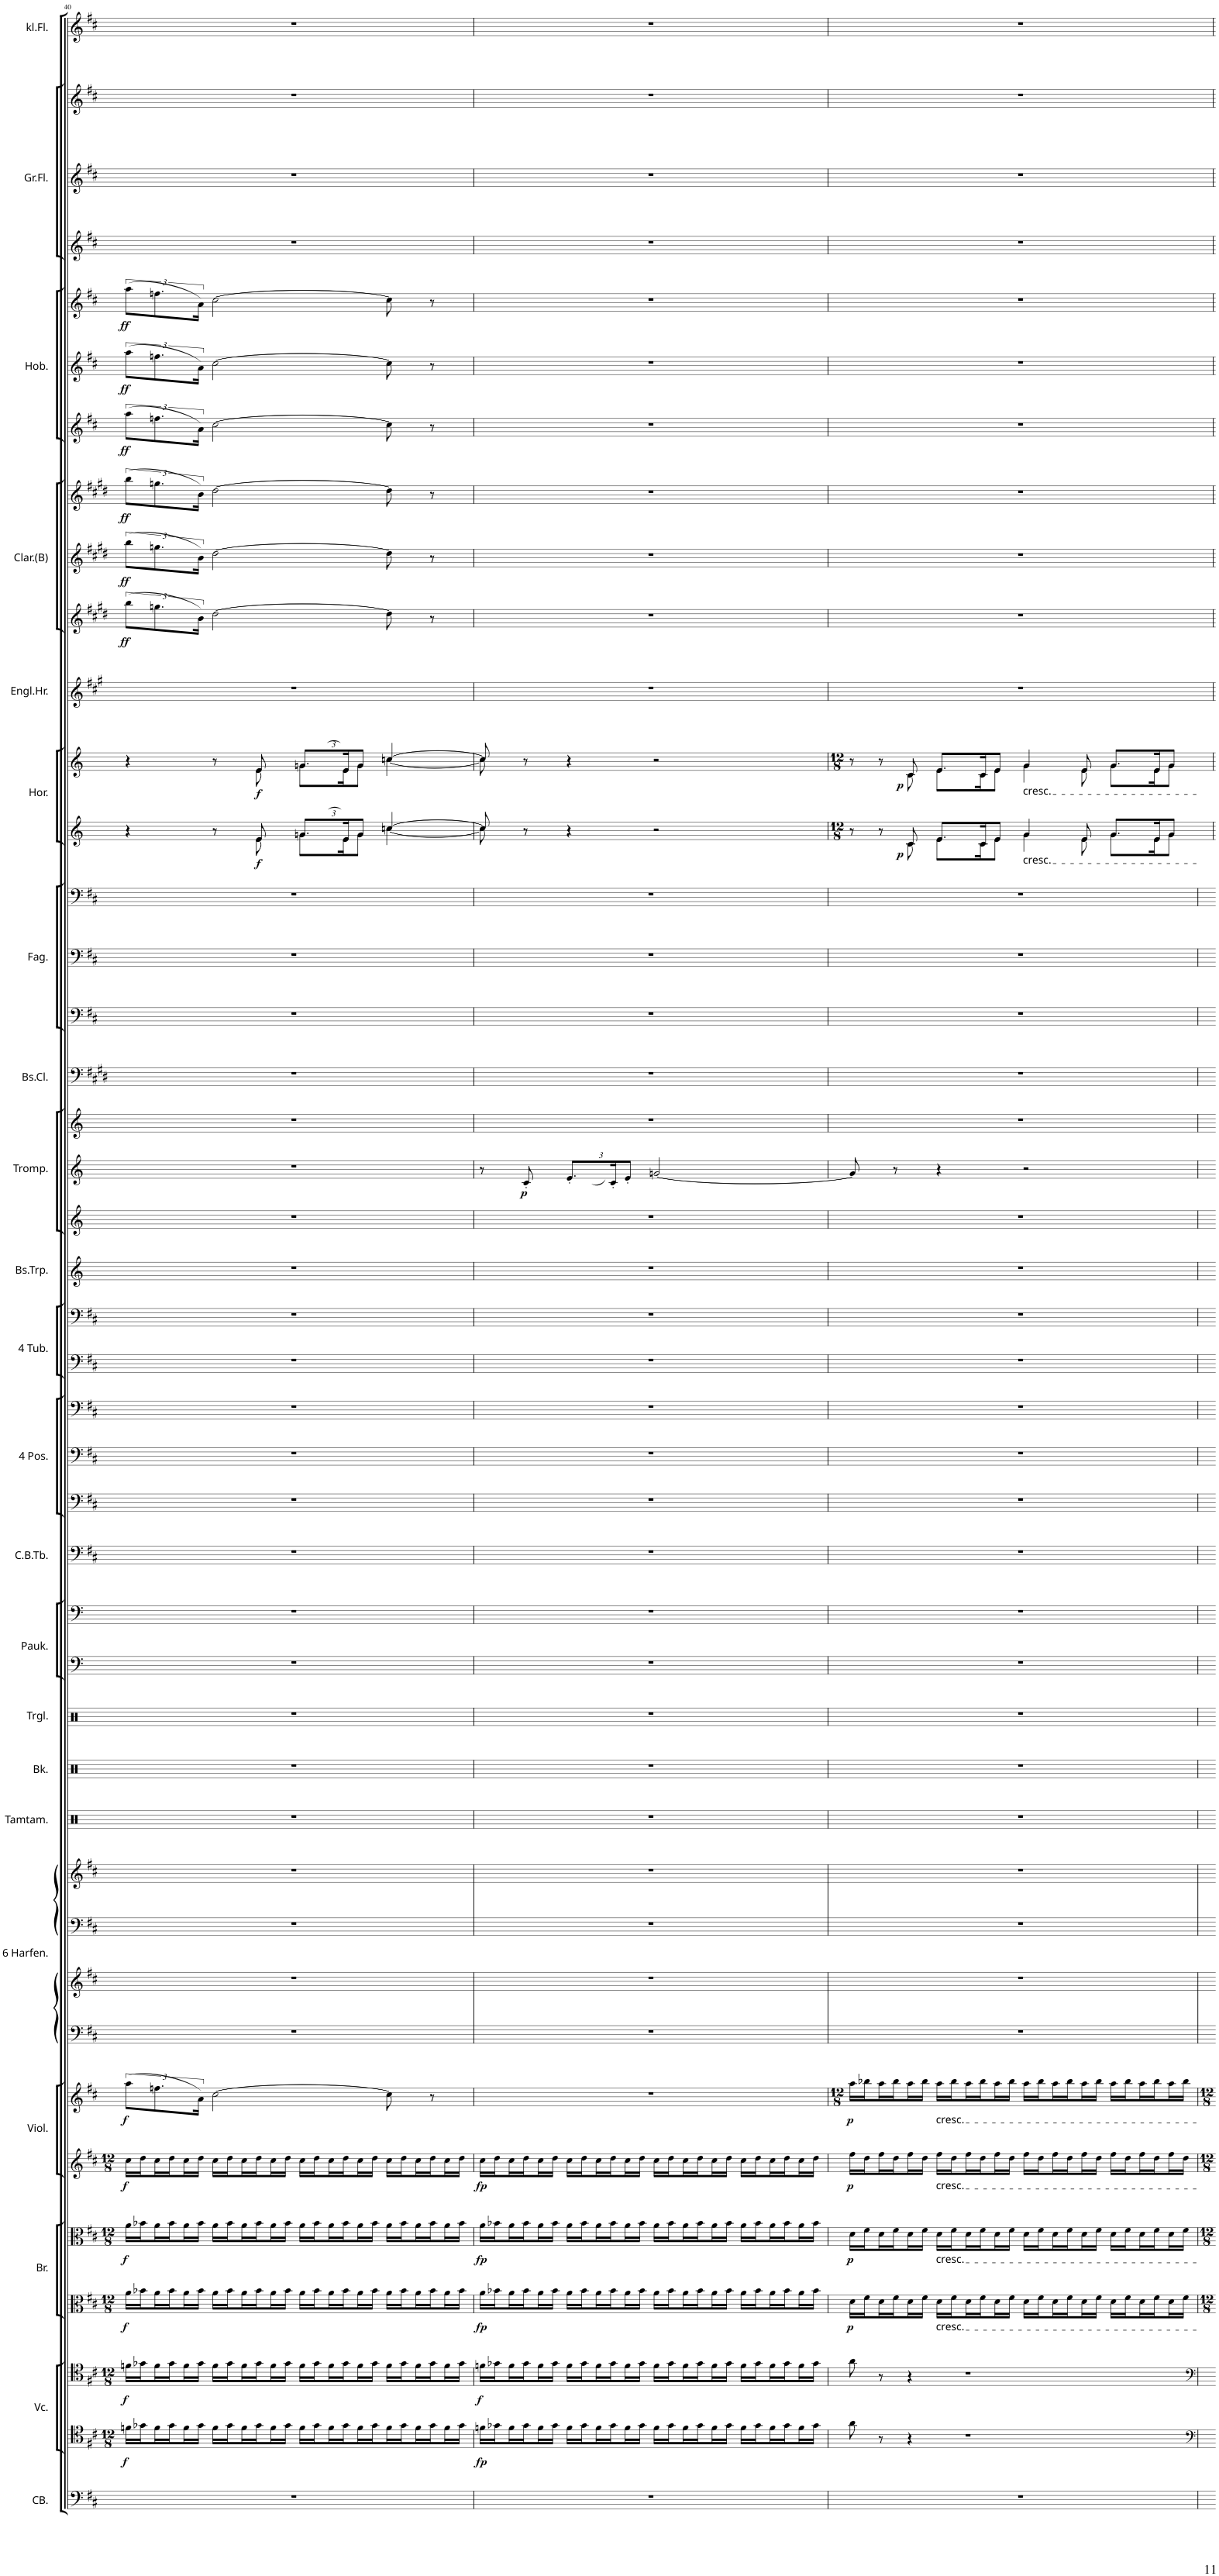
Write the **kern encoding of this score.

**kern	**kern	**dynam	**kern	**dynam	**kern	**dynam	**kern	**dynam	**kern	**dynam	**kern	**dynam	**kern	**kern	**kern	**kern	**kern	**kern	**kern	**kern	**kern	**kern	**kern	**kern	**kern	**kern	**kern	**kern	**kern	**kern	**dynam	**kern	**kern	**kern	**kern	**kern	**kern	**dynam	**kern	**dynam	**kern	**kern	**dynam	**kern	**dynam	**kern	**dynam	**kern	**dynam	**kern	**dynam	**kern	**dynam	**kern	**kern	**kern	**kern
*part41	*part40	*part40	*part39	*part39	*part38	*part38	*part37	*part37	*part36	*part36	*part35	*part35	*part34	*part34	*part33	*part33	*part32	*part31	*part30	*part29	*part28	*part27	*part26	*part25	*part24	*part23	*part22	*part21	*part20	*part19	*part19	*part18	*part17	*part16	*part15	*part14	*part13	*part13	*part12	*part12	*part11	*part10	*part10	*part9	*part9	*part8	*part8	*part7	*part7	*part6	*part6	*part5	*part5	*part4	*part3	*part2	*part1
*staff43	*staff42	*staff42	*staff41	*staff41	*staff40	*staff40	*staff39	*staff39	*staff38	*staff38	*staff37	*staff37	*staff36	*staff35	*staff34	*staff33	*staff32	*staff31	*staff30	*staff29	*staff28	*staff27	*staff26	*staff25	*staff24	*staff23	*staff22	*staff21	*staff20	*staff19	*staff19	*staff18	*staff17	*staff16	*staff15	*staff14	*staff13	*staff13	*staff12	*staff12	*staff11	*staff10	*staff10	*staff9	*staff9	*staff8	*staff8	*staff7	*staff7	*staff6	*staff6	*staff5	*staff5	*staff4	*staff3	*staff2	*staff1
*I"Contrabasse.	*I"Violoncellos	*	*I"Violoncelle.	*	*I"Violas	*	*I"Bratschen.	*	*I"Violins	*	*I"Violinen.	*	*I"Harp	*	*I"6 Harfen.	*	*I"Tamtam.	*I"Becken.	*I"Triangel.	*I"Timpani	*I"Pauken.	*I"Contrabass Tuben.	*I"Trombone	*I"4 Posaunen.	*I"Tenor Trombone	*I"Tuba	*I"4 Tuben.	*I"Bass Trompetten.	*I"C Trumpet	*I"Trompetten.	*	*I"C Trumpet	*I"Bass Clarinetten.	*I"Bassoon	*I"Fagotte.	*I"Bassoon	*I"Horn in F	*	*I"Horner.	*	*I"Englishes Horn.	*I"Bb Clarinet	*	*I"Clarinetten. (B)	*	*I"Bb Clarinet	*	*I"Oboe	*	*I"Hoboen.	*	*I"Oboe	*	*I"Flute	*I"Floten.	*I"Flute	*I"Kleinen Floten.
*I'CB.	*	*	*I'Vc.	*	*	*	*I'Br.	*	*	*	*I'Viol.	*	*I'Hp	*	*I'6 Harfen.	*	*I'Tamtam.	*I'Bk.	*I'Trgl.	*I'Timp	*I'Pauk.	*I'C.B.Tb.	*I'Trb	*I'4 Pos.	*I'Trb	*I'Tba	*I'4 Tub.	*I'Bs.Trp.	*I'Tpt	*I'Tromp.	*	*I'Tpt	*I'Bs.Cl.	*I'Bsn	*I'Fag.	*I'Bsn	*I'Hn	*	*I'Hor.	*	*I'Engl.Hr.	*I'Cl	*	*I'Clar.(B)	*	*I'Cl	*	*I'Ob	*	*I'Hob.	*	*I'Ob	*	*I'Fl	*	*I'Fl	*I'kl.Fl.
!!LO:PB:g=z
*clefF4	*clefC4	*	*clefC4	*	*clefC3	*	*clefC3	*	*clefG2	*	*clefG2	*	*clefF4	*clefG2	*clefF4	*clefG2	*clefX	*clefX	*clefX	*clefF4	*clefF4	*clefF4	*clefF4	*clefF4	*clefF4	*clefF4	*clefF4	*clefG2	*clefG2	*clefG2	*	*clefG2	*clefF4	*clefF4	*clefF4	*clefF4	*clefG2	*	*clefG2	*	*clefG2	*clefG2	*	*clefG2	*	*clefG2	*	*clefG2	*	*clefG2	*	*clefG2	*	*clefG2	*clefG2	*clefG2	*clefG2
*Trd7c12	*	*	*	*	*	*	*	*	*	*	*	*	*	*	*	*	*	*	*	*	*	*	*	*	*	*	*	*Trd8c14	*	*	*	*	*Trd8c14	*	*	*	*Trd4c7	*	*Trd4c7	*	*Trd4c7	*Trd1c2	*	*Trd1c2	*	*Trd1c2	*	*	*	*	*	*	*	*	*	*	*Trd-7c-12
*k[f#c#]	*k[f#c#]	*	*k[f#c#]	*	*k[f#c#]	*	*k[f#c#]	*	*k[f#c#]	*	*k[f#c#]	*	*k[f#c#]	*k[f#c#]	*k[f#c#]	*k[f#c#]	*k[]	*k[]	*k[]	*k[]	*k[]	*k[f#c#]	*k[f#c#]	*k[f#c#]	*k[f#c#]	*k[f#c#]	*k[f#c#]	*k[]	*k[]	*k[]	*	*k[]	*k[f#c#g#d#]	*k[f#c#]	*k[f#c#]	*k[f#c#]	*k[]	*	*k[]	*	*k[f#c#g#]	*k[f#c#g#d#]	*	*k[f#c#g#d#]	*	*k[f#c#g#d#]	*	*k[f#c#]	*	*k[f#c#]	*	*k[f#c#]	*	*k[f#c#]	*k[f#c#]	*k[f#c#]	*k[f#c#]
*M4/4	*M12/8	*	*M12/8	*	*M12/8	*	*M12/8	*	*M12/8	*	*M4/4	*	*M4/4	*M4/4	*M4/4	*M4/4	*M4/4	*M4/4	*M4/4	*M4/4	*M4/4	*M4/4	*M4/4	*M4/4	*M4/4	*M4/4	*M4/4	*M4/4	*M4/4	*M4/4	*	*M4/4	*M4/4	*M4/4	*M4/4	*M4/4	*M4/4	*	*M4/4	*	*M4/4	*M4/4	*	*M4/4	*	*M4/4	*	*M4/4	*	*M4/4	*	*M4/4	*	*M4/4	*M4/4	*M4/4	*M4/4
=40	=40	=40	=40	=40	=40	=40	=40	=40	=40	=40	=40	=40	=40	=40	=40	=40	=40	=40	=40	=40	=40	=40	=40	=40	=40	=40	=40	=40	=40	=40	=40	=40	=40	=40	=40	=40	=40	=40	=40	=40	=40	=40	=40	=40	=40	=40	=40	=40	=40	=40	=40	=40	=40	=40	=40	=40	=40
*	*	*	*	*	*	*	*	*	*	*	*	*	*	*	*	*	*	*	*	*	*	*	*	*	*	*	*	*	*	*	*	*	*	*	*	*	*^	*	*^	*	*	*	*	*	*	*	*	*	*	*	*	*	*	*	*	*	*
!	!	!LO:DY:b	!	!LO:DY:b	!	!LO:DY:b	!	!LO:DY:b	!	!LO:DY:b	!	!LO:DY:b	!	!	!	!	!	!	!	!	!	!	!	!	!	!	!	!	!	!	!	!	!	!	!	!	!	!	!	!	!	!	!	!	!LO:DY:b	!	!LO:DY:b	!	!LO:DY:b	!	!LO:DY:b	!	!LO:DY:b	!	!LO:DY:b	!	!	!	!
1r	16fn\LL	f	16fn\LL	f	16a\LL	f	16a\LL	f	16cc#\LL	f	(12aa\L	f	1r	1r	1r	1r	1r	1r	1r	1r	1r	1r	1r	1r	1r	1r	1r	1r	1r	1r	.	1r	1r	1r	1r	1r	4r	4.ryy	.	4r	4.ryy	.	1r	(12bb\L	ff	(12bb\L	ff	(12bb\L	ff	(12aa\L	ff	(12aa\L	ff	(12aa\L	ff	1r	1r	1r	1r
.	16g-X\J	.	16g-X\J	.	16b-X\J	.	16b-X\J	.	16dd\J	.	.	.	.	.	.	.	.	.	.	.	.	.	.	.	.	.	.	.	.	.	.	.	.	.	.	.	.	.	.	.	.	.	.	.	.	.	.	.	.	.	.	.	.	.	.	.	.	.	.
.	.	.	.	.	.	.	.	.	.	.	12.ffn\	.	.	.	.	.	.	.	.	.	.	.	.	.	.	.	.	.	.	.	.	.	.	.	.	.	.	.	.	.	.	.	.	12.ggn\	.	12.ggn\	.	12.ggn\	.	12.ffn\	.	12.ffn\	.	12.ffn\	.	.	.	.	.
.	16f\L	.	16f\L	.	16a\L	.	16a\L	.	16cc#\L	.	.	.	.	.	.	.	.	.	.	.	.	.	.	.	.	.	.	.	.	.	.	.	.	.	.	.	.	.	.	.	.	.	.	.	.	.	.	.	.	.	.	.	.	.	.	.	.	.	.
.	16g-\J	.	16g-\J	.	16b-\J	.	16b-\J	.	16dd\J	.	.	.	.	.	.	.	.	.	.	.	.	.	.	.	.	.	.	.	.	.	.	.	.	.	.	.	.	.	.	.	.	.	.	.	.	.	.	.	.	.	.	.	.	.	.	.	.	.	.
.	.	.	.	.	.	.	.	.	.	.	24a\Jk)	.	.	.	.	.	.	.	.	.	.	.	.	.	.	.	.	.	.	.	.	.	.	.	.	.	.	.	.	.	.	.	.	24b\Jk)	.	24b\Jk)	.	24b\Jk)	.	24a\Jk)	.	24a\Jk)	.	24a\Jk)	.	.	.	.	.
.	16f\L	.	16f\L	.	16a\L	.	16a\L	.	16cc#\L	.	[2cc#\	.	.	.	.	.	.	.	.	.	.	.	.	.	.	.	.	.	.	.	.	.	.	.	.	.	8r	.	.	8r	.	.	.	[2dd#\	.	[2dd#\	.	[2dd#\	.	[2cc#\	.	[2cc#\	.	[2cc#\	.	.	.	.	.
.	16g-\JJ	.	16g-\JJ	.	16b-\JJ	.	16b-\JJ	.	16dd\JJ	.	.	.	.	.	.	.	.	.	.	.	.	.	.	.	.	.	.	.	.	.	.	.	.	.	.	.	.	.	.	.	.	.	.	.	.	.	.	.	.	.	.	.	.	.	.	.	.	.	.
!	!	!	!	!	!	!	!	!	!	!	!	!	!	!	!	!	!	!	!	!	!	!	!	!	!	!	!	!	!	!	!	!	!	!	!	!	!	!	!LO:DY:b	!	!	!LO:DY:b	!	!	!	!	!	!	!	!	!	!	!	!	!	!	!	!	!
.	16f\LL	.	16f\LL	.	16a\LL	.	16a\LL	.	16cc#\LL	.	.	.	.	.	.	.	.	.	.	.	.	.	.	.	.	.	.	.	.	.	.	.	.	.	.	.	8e/	8e\	f	8e/	8e\	f	.	.	.	.	.	.	.	.	.	.	.	.	.	.	.	.	.
.	16g-\J	.	16g-\J	.	16b-\J	.	16b-\J	.	16dd\J	.	.	.	.	.	.	.	.	.	.	.	.	.	.	.	.	.	.	.	.	.	.	.	.	.	.	.	.	.	.	.	.	.	.	.	.	.	.	.	.	.	.	.	.	.	.	.	.	.	.
*	*	*	*	*	*	*	*	*	*	*	*	*	*	*	*	*	*	*	*	*	*	*	*	*	*	*	*	*	*	*	*	*	*	*	*	*	*Xbrackettup	*	*	*Xbrackettup	*	*	*	*	*	*	*	*	*	*	*	*	*	*	*	*	*	*	*
.	16f\L	.	16f\L	.	16a\L	.	16a\L	.	16cc#\L	.	.	.	.	.	.	.	.	.	.	.	.	.	.	.	.	.	.	.	.	.	.	.	.	.	.	.	12.gn/L	12.g\L	.	12.gn/L	12.g\L	.	.	.	.	.	.	.	.	.	.	.	.	.	.	.	.	.	.
.	16g-\J	.	16g-\J	.	16b-\J	.	16b-\J	.	16dd\J	.	.	.	.	.	.	.	.	.	.	.	.	.	.	.	.	.	.	.	.	.	.	.	.	.	.	.	.	.	.	.	.	.	.	.	.	.	.	.	.	.	.	.	.	.	.	.	.	.	.
.	16f\L	.	16f\L	.	16a\L	.	16a\L	.	16cc#\L	.	.	.	.	.	.	.	.	.	.	.	.	.	.	.	.	.	.	.	.	.	.	.	.	.	.	.	(24e/K	24e\K	.	(24e/K	24e\K	.	.	.	.	.	.	.	.	.	.	.	.	.	.	.	.	.	.
.	.	.	.	.	.	.	.	.	.	.	.	.	.	.	.	.	.	.	.	.	.	.	.	.	.	.	.	.	.	.	.	.	.	.	.	.	12g/J)	12g\J	.	12g/J)	12g\J	.	.	.	.	.	.	.	.	.	.	.	.	.	.	.	.	.	.
.	16g-\JJ	.	16g-\JJ	.	16b-\JJ	.	16b-\JJ	.	16dd\JJ	.	.	.	.	.	.	.	.	.	.	.	.	.	.	.	.	.	.	.	.	.	.	.	.	.	.	.	.	.	.	.	.	.	.	.	.	.	.	.	.	.	.	.	.	.	.	.	.	.	.
.	16f\LL	.	16f\LL	.	16a\LL	.	16a\LL	.	16cc#\LL	.	8cc#\]	.	.	.	.	.	.	.	.	.	.	.	.	.	.	.	.	.	.	.	.	.	.	.	.	.	[4ccn/	[4cc\	.	[4ccn/	[4cc\	.	.	8dd#\]	.	8dd#\]	.	8dd#\]	.	8cc#\]	.	8cc#\]	.	8cc#\]	.	.	.	.	.
.	16g-\J	.	16g-\J	.	16b-\J	.	16b-\J	.	16dd\J	.	.	.	.	.	.	.	.	.	.	.	.	.	.	.	.	.	.	.	.	.	.	.	.	.	.	.	.	.	.	.	.	.	.	.	.	.	.	.	.	.	.	.	.	.	.	.	.	.	.
.	16f\L	.	16f\L	.	16a\L	.	16a\L	.	16cc#\L	.	8r	.	.	.	.	.	.	.	.	.	.	.	.	.	.	.	.	.	.	.	.	.	.	.	.	.	.	.	.	.	.	.	.	8r	.	8r	.	8r	.	8r	.	8r	.	8r	.	.	.	.	.
.	16g-\J	.	16g-\J	.	16b-\J	.	16b-\J	.	16dd\J	.	.	.	.	.	.	.	.	.	.	.	.	.	.	.	.	.	.	.	.	.	.	.	.	.	.	.	.	.	.	.	.	.	.	.	.	.	.	.	.	.	.	.	.	.	.	.	.	.	.
2ryy	16f\L	.	16f\L	.	16a\L	.	16a\L	.	16cc#\L	.	2ryy	.	2ryy	2ryy	2ryy	2ryy	2ryy	2ryy	2ryy	2ryy	2ryy	2ryy	2ryy	2ryy	2ryy	2ryy	2ryy	2ryy	2ryy	2ryy	.	2ryy	2ryy	2ryy	2ryy	2ryy	2ryy	2ryy	.	2ryy	2ryy	.	2ryy	2ryy	.	2ryy	.	2ryy	.	2ryy	.	2ryy	.	2ryy	.	2ryy	2ryy	2ryy	2ryy
.	16g-\J	.	16g-\JJ	.	16b-\JJ	.	16b-\JJ	.	16dd\JJ	.	.	.	.	.	.	.	.	.	.	.	.	.	.	.	.	.	.	.	.	.	.	.	.	.	.	.	.	.	.	.	.	.	.	.	.	.	.	.	.	.	.	.	.	.	.	.	.	.	.
.	16f\L	.	16f\LL	.	16a\LL	.	16a\LL	.	16cc#\LL	.	.	.	.	.	.	.	.	.	.	.	.	.	.	.	.	.	.	.	.	.	.	.	.	.	.	.	.	.	.	.	.	.	.	.	.	.	.	.	.	.	.	.	.	.	.	.	.	.	.
.	16g-\J	.	16g-\J	.	16b-\J	.	16b-\J	.	16dd\J	.	.	.	.	.	.	.	.	.	.	.	.	.	.	.	.	.	.	.	.	.	.	.	.	.	.	.	.	.	.	.	.	.	.	.	.	.	.	.	.	.	.	.	.	.	.	.	.	.	.
.	16f\L	.	16f\L	.	16a\L	.	16a\L	.	16cc#\L	.	.	.	.	.	.	.	.	.	.	.	.	.	.	.	.	.	.	.	.	.	.	.	.	.	.	.	.	.	.	.	.	.	.	.	.	.	.	.	.	.	.	.	.	.	.	.	.	.	.
.	16g-\J	.	16g-\J	.	16b-\J	.	16b-\J	.	16dd\J	.	.	.	.	.	.	.	.	.	.	.	.	.	.	.	.	.	.	.	.	.	.	.	.	.	.	.	.	.	.	.	.	.	.	.	.	.	.	.	.	.	.	.	.	.	.	.	.	.	.
.	16f\L	.	16f\L	.	16a\L	.	16a\L	.	16cc#\L	.	.	.	.	.	.	.	.	.	.	.	.	.	.	.	.	.	.	.	.	.	.	.	.	.	.	.	.	.	.	.	.	.	.	.	.	.	.	.	.	.	.	.	.	.	.	.	.	.	.
.	16g-\JJ	.	16g-\JJ	.	16b-\JJ	.	16b-\JJ	.	16dd\JJ	.	.	.	.	.	.	.	.	.	.	.	.	.	.	.	.	.	.	.	.	.	.	.	.	.	.	.	.	.	.	.	.	.	.	.	.	.	.	.	.	.	.	.	.	.	.	.	.	.	.
=41	=41	=41	=41	=41	=41	=41	=41	=41	=41	=41	=41	=41	=41	=41	=41	=41	=41	=41	=41	=41	=41	=41	=41	=41	=41	=41	=41	=41	=41	=41	=41	=41	=41	=41	=41	=41	=41	=41	=41	=41	=41	=41	=41	=41	=41	=41	=41	=41	=41	=41	=41	=41	=41	=41	=41	=41	=41	=41	=41
!	!	!LO:DY:b	!	!LO:DY:b	!	!LO:DY:b	!	!LO:DY:b	!	!LO:DY:b	!	!	!	!	!	!	!	!	!	!	!	!	!	!	!	!	!	!	!	!	!	!	!	!	!	!	!	!	!	!	!	!	!	!	!	!	!	!	!	!	!	!	!	!	!	!	!	!	!
1r	16fn\LL	fp	16fn\LL	f	16a\LL	fp	16a\LL	fp	16cc#\LL	fp	1r	.	1r	1r	1r	1r	1r	1r	1r	1r	1r	1r	1r	1r	1r	1r	1r	1r	1r	8r	.	1r	1r	1r	1r	1r	8cc/]	8cc\]	.	8cc/]	8cc\]	.	1r	1r	.	1r	.	1r	.	1r	.	1r	.	1r	.	1r	1r	1r	1r
.	16g-X\J	.	16g-X\J	.	16b-X\J	.	16b-X\J	.	16dd\J	.	.	.	.	.	.	.	.	.	.	.	.	.	.	.	.	.	.	.	.	.	.	.	.	.	.	.	.	.	.	.	.	.	.	.	.	.	.	.	.	.	.	.	.	.	.	.	.	.	.
!	!	!	!	!	!	!	!	!	!	!	!	!	!	!	!	!	!	!	!	!	!	!	!	!	!	!	!	!	!	!	!LO:DY:b	!	!	!	!	!	!	!	!	!	!	!	!	!	!	!	!	!	!	!	!	!	!	!	!	!	!	!	!
.	16f\L	.	16f\L	.	16a\L	.	16a\L	.	16cc#\L	.	.	.	.	.	.	.	.	.	.	.	.	.	.	.	.	.	.	.	.	8c'/	p	.	.	.	.	.	8r	2ryy	.	8r	2ryy	.	.	.	.	.	.	.	.	.	.	.	.	.	.	.	.	.	.
.	16g-\J	.	16g-\J	.	16b-\J	.	16b-\J	.	16dd\J	.	.	.	.	.	.	.	.	.	.	.	.	.	.	.	.	.	.	.	.	.	.	.	.	.	.	.	.	.	.	.	.	.	.	.	.	.	.	.	.	.	.	.	.	.	.	.	.	.	.
*	*	*	*	*	*	*	*	*	*	*	*	*	*	*	*	*	*	*	*	*	*	*	*	*	*	*	*	*	*	*Xbrackettup	*	*	*	*	*	*	*	*	*	*	*	*	*	*	*	*	*	*	*	*	*	*	*	*	*	*	*	*	*
.	16f\L	.	16f\L	.	16a\L	.	16a\L	.	16cc#\L	.	.	.	.	.	.	.	.	.	.	.	.	.	.	.	.	.	.	.	.	12.e'/L	.	.	.	.	.	.	4r	.	.	4r	.	.	.	.	.	.	.	.	.	.	.	.	.	.	.	.	.	.	.
.	16g-\JJ	.	16g-\JJ	.	16b-\JJ	.	16b-\JJ	.	16dd\JJ	.	.	.	.	.	.	.	.	.	.	.	.	.	.	.	.	.	.	.	.	.	.	.	.	.	.	.	.	.	.	.	.	.	.	.	.	.	.	.	.	.	.	.	.	.	.	.	.	.	.
.	16f\LL	.	16f\LL	.	16a\LL	.	16a\LL	.	16cc#\LL	.	.	.	.	.	.	.	.	.	.	.	.	.	.	.	.	.	.	.	.	(24c'/K	.	.	.	.	.	.	.	.	.	.	.	.	.	.	.	.	.	.	.	.	.	.	.	.	.	.	.	.	.
.	.	.	.	.	.	.	.	.	.	.	.	.	.	.	.	.	.	.	.	.	.	.	.	.	.	.	.	.	.	12e'/J)	.	.	.	.	.	.	.	.	.	.	.	.	.	.	.	.	.	.	.	.	.	.	.	.	.	.	.	.	.
.	16g-\J	.	16g-\J	.	16b-\J	.	16b-\J	.	16dd\J	.	.	.	.	.	.	.	.	.	.	.	.	.	.	.	.	.	.	.	.	.	.	.	.	.	.	.	.	.	.	.	.	.	.	.	.	.	.	.	.	.	.	.	.	.	.	.	.	.	.
.	16f\L	.	16f\L	.	16a\L	.	16a\L	.	16cc#\L	.	.	.	.	.	.	.	.	.	.	.	.	.	.	.	.	.	.	.	.	[2gn/	.	.	.	.	.	.	2r	.	.	2r	.	.	.	.	.	.	.	.	.	.	.	.	.	.	.	.	.	.	.
.	16g-\J	.	16g-\J	.	16b-\J	.	16b-\J	.	16dd\J	.	.	.	.	.	.	.	.	.	.	.	.	.	.	.	.	.	.	.	.	.	.	.	.	.	.	.	.	.	.	.	.	.	.	.	.	.	.	.	.	.	.	.	.	.	.	.	.	.	.
.	16f\L	.	16f\L	.	16a\L	.	16a\L	.	16cc#\L	.	.	.	.	.	.	.	.	.	.	.	.	.	.	.	.	.	.	.	.	.	.	.	.	.	.	.	.	2..ryy	.	.	2..ryy	.	.	.	.	.	.	.	.	.	.	.	.	.	.	.	.	.	.
.	16g-\JJ	.	16g-\JJ	.	16b-\JJ	.	16b-\JJ	.	16dd\JJ	.	.	.	.	.	.	.	.	.	.	.	.	.	.	.	.	.	.	.	.	.	.	.	.	.	.	.	.	.	.	.	.	.	.	.	.	.	.	.	.	.	.	.	.	.	.	.	.	.	.
.	16f\LL	.	16f\LL	.	16a\LL	.	16a\LL	.	16cc#\LL	.	.	.	.	.	.	.	.	.	.	.	.	.	.	.	.	.	.	.	.	.	.	.	.	.	.	.	.	.	.	.	.	.	.	.	.	.	.	.	.	.	.	.	.	.	.	.	.	.	.
.	16g-\J	.	16g-\J	.	16b-\J	.	16b-\J	.	16dd\J	.	.	.	.	.	.	.	.	.	.	.	.	.	.	.	.	.	.	.	.	.	.	.	.	.	.	.	.	.	.	.	.	.	.	.	.	.	.	.	.	.	.	.	.	.	.	.	.	.	.
.	16f\L	.	16f\L	.	16a\L	.	16a\L	.	16cc#\L	.	.	.	.	.	.	.	.	.	.	.	.	.	.	.	.	.	.	.	.	.	.	.	.	.	.	.	.	.	.	.	.	.	.	.	.	.	.	.	.	.	.	.	.	.	.	.	.	.	.
.	16g-\J	.	16g-\J	.	16b-\J	.	16b-\J	.	16dd\J	.	.	.	.	.	.	.	.	.	.	.	.	.	.	.	.	.	.	.	.	.	.	.	.	.	.	.	.	.	.	.	.	.	.	.	.	.	.	.	.	.	.	.	.	.	.	.	.	.	.
2ryy	16f\L	.	16f\L	.	16a\L	.	16a\L	.	16cc#\L	.	2ryy	.	2ryy	2ryy	2ryy	2ryy	2ryy	2ryy	2ryy	2ryy	2ryy	2ryy	2ryy	2ryy	2ryy	2ryy	2ryy	2ryy	2ryy	2ryy	.	2ryy	2ryy	2ryy	2ryy	2ryy	2ryy	.	.	2ryy	.	.	2ryy	2ryy	.	2ryy	.	2ryy	.	2ryy	.	2ryy	.	2ryy	.	2ryy	2ryy	2ryy	2ryy
.	16g-\JJ	.	16g-\JJ	.	16b-\JJ	.	16b-\JJ	.	16dd\JJ	.	.	.	.	.	.	.	.	.	.	.	.	.	.	.	.	.	.	.	.	.	.	.	.	.	.	.	.	.	.	.	.	.	.	.	.	.	.	.	.	.	.	.	.	.	.	.	.	.	.
.	16f\LL	.	16f\LL	.	16a\LL	.	16a\LL	.	16cc#\LL	.	.	.	.	.	.	.	.	.	.	.	.	.	.	.	.	.	.	.	.	.	.	.	.	.	.	.	.	.	.	.	.	.	.	.	.	.	.	.	.	.	.	.	.	.	.	.	.	.	.
.	16g-\J	.	16g-\J	.	16b-\J	.	16b-\J	.	16dd\J	.	.	.	.	.	.	.	.	.	.	.	.	.	.	.	.	.	.	.	.	.	.	.	.	.	.	.	.	.	.	.	.	.	.	.	.	.	.	.	.	.	.	.	.	.	.	.	.	.	.
.	16f\L	.	16f\L	.	16a\L	.	16a\L	.	16cc#\L	.	.	.	.	.	.	.	.	.	.	.	.	.	.	.	.	.	.	.	.	.	.	.	.	.	.	.	.	.	.	.	.	.	.	.	.	.	.	.	.	.	.	.	.	.	.	.	.	.	.
.	16g-\J	.	16g-\J	.	16b-\J	.	16b-\J	.	16dd\J	.	.	.	.	.	.	.	.	.	.	.	.	.	.	.	.	.	.	.	.	.	.	.	.	.	.	.	.	.	.	.	.	.	.	.	.	.	.	.	.	.	.	.	.	.	.	.	.	.	.
.	16f\L	.	16f\L	.	16a\L	.	16a\L	.	16cc#\L	.	.	.	.	.	.	.	.	.	.	.	.	.	.	.	.	.	.	.	.	.	.	.	.	.	.	.	.	.	.	.	.	.	.	.	.	.	.	.	.	.	.	.	.	.	.	.	.	.	.
.	16g-\JJ	.	16g-\JJ	.	16b-\JJ	.	16b-\JJ	.	16dd\JJ	.	.	.	.	.	.	.	.	.	.	.	.	.	.	.	.	.	.	.	.	.	.	.	.	.	.	.	.	.	.	.	.	.	.	.	.	.	.	.	.	.	.	.	.	.	.	.	.	.	.
=42	=42	=42	=42	=42	=42	=42	=42	=42	=42	=42	=42	=42	=42	=42	=42	=42	=42	=42	=42	=42	=42	=42	=42	=42	=42	=42	=42	=42	=42	=42	=42	=42	=42	=42	=42	=42	=42	=42	=42	=42	=42	=42	=42	=42	=42	=42	=42	=42	=42	=42	=42	=42	=42	=42	=42	=42	=42	=42	=42
*	*	*	*	*	*	*	*	*	*	*	*M12/8	*	*	*	*	*	*	*	*	*	*	*	*	*	*	*	*	*	*	*	*	*	*	*	*	*	*M12/8	*	*	*M12/8	*	*	*	*	*	*	*	*	*	*	*	*	*	*	*	*	*	*	*
!	!	!	!	!	!	!LO:DY:b	!	!LO:DY:b	!	!LO:DY:b	!	!LO:DY:b	!	!	!	!	!	!	!	!	!	!	!	!	!	!	!	!	!	!	!	!	!	!	!	!	!	!	!	!	!	!	!	!	!	!	!	!	!	!	!	!	!	!	!	!	!	!	!
1r	8a\	.	8a\	.	16d\LL	p	16d\LL	p	16ff#\LL	p	16aa\LL	p	1r	1r	1r	1r	1r	1r	1r	1r	1r	1r	1r	1r	1r	1r	1r	1r	1r	8g/]	.	1r	1r	1r	1r	1r	8r	4ryy	.	8r	4ryy	.	1r	1r	.	1r	.	1r	.	1r	.	1r	.	1r	.	1r	1r	1r	1r
.	.	.	.	.	16f#\J	.	16f#\J	.	16dd\J	.	16bb-X\J	.	.	.	.	.	.	.	.	.	.	.	.	.	.	.	.	.	.	.	.	.	.	.	.	.	.	.	.	.	.	.	.	.	.	.	.	.	.	.	.	.	.	.	.	.	.	.	.
.	8r	.	8r	.	16d\L	.	16d\L	.	16ff#\L	.	16aa\L	.	.	.	.	.	.	.	.	.	.	.	.	.	.	.	.	.	.	8r	.	.	.	.	.	.	8r	.	.	8r	.	.	.	.	.	.	.	.	.	.	.	.	.	.	.	.	.	.	.
.	.	.	.	.	16f#\J	.	16f#\J	.	16dd\J	.	16bb-\J	.	.	.	.	.	.	.	.	.	.	.	.	.	.	.	.	.	.	.	.	.	.	.	.	.	.	.	.	.	.	.	.	.	.	.	.	.	.	.	.	.	.	.	.	.	.	.	.
!	!	!	!	!	!	!	!	!	!	!	!	!	!	!	!	!	!	!	!	!	!	!	!	!	!	!	!	!	!	!	!	!	!	!	!	!	!	!	!LO:DY:b	!	!	!LO:DY:b	!	!	!	!	!	!	!	!	!	!	!	!	!	!	!	!	!
.	4r	.	4r	.	16d\L	.	16d\L	.	16ff#\L	.	16aa\L	.	.	.	.	.	.	.	.	.	.	.	.	.	.	.	.	.	.	4r	.	.	.	.	.	.	8c/	8c\	p	8c/	8c\	p	.	.	.	.	.	.	.	.	.	.	.	.	.	.	.	.	.
.	.	.	.	.	16f#\JJ	.	16f#\JJ	.	16dd\JJ	.	16bb-\JJ	.	.	.	.	.	.	.	.	.	.	.	.	.	.	.	.	.	.	.	.	.	.	.	.	.	.	.	.	.	.	.	.	.	.	.	.	.	.	.	.	.	.	.	.	.	.	.	.
!	!	!	!	!	!	!	!	!	!	!	!LO:TX:b:t=cresc.	!	!	!	!	!	!	!	!	!	!	!	!	!	!	!	!	!	!	!	!	!	!	!	!	!	!	!	!	!	!	!	!	!	!	!	!	!	!	!	!	!	!	!	!	!	!	!	!
!	!	!	!	!	!	!	!	!	!LO:TX:b:t=cresc.	!	!	!	!	!	!	!	!	!	!	!	!	!	!	!	!	!	!	!	!	!	!	!	!	!	!	!	!	!	!	!	!	!	!	!	!	!	!	!	!	!	!	!	!	!	!	!	!	!	!
!	!	!	!	!	!	!	!LO:TX:b:t=cresc.	!	!	!	!	!	!	!	!	!	!	!	!	!	!	!	!	!	!	!	!	!	!	!	!	!	!	!	!	!	!	!	!	!	!	!	!	!	!	!	!	!	!	!	!	!	!	!	!	!	!	!	!
!	!	!	!	!	!LO:TX:b:t=cresc.	!	!	!	!	!	!	!	!	!	!	!	!	!	!	!	!	!	!	!	!	!	!	!	!	!	!	!	!	!	!	!	!	!	!	!	!	!	!	!	!	!	!	!	!	!	!	!	!	!	!	!	!	!	!
.	.	.	.	.	16d\LL	.	16d\LL	.	16ff#\LL	.	16aa\LL	.	.	.	.	.	.	.	.	.	.	.	.	.	.	.	.	.	.	.	.	.	.	.	.	.	8.e/L	8.e\L	.	8.e/L	8.e\L	.	.	.	.	.	.	.	.	.	.	.	.	.	.	.	.	.	.
.	.	.	.	.	16f#\J	.	16f#\J	.	16dd\J	.	16bb-\J	.	.	.	.	.	.	.	.	.	.	.	.	.	.	.	.	.	.	.	.	.	.	.	.	.	.	.	.	.	.	.	.	.	.	.	.	.	.	.	.	.	.	.	.	.	.	.	.
.	1r	.	1r	.	16d\L	.	16d\L	.	16ff#\L	.	16aa\L	.	.	.	.	.	.	.	.	.	.	.	.	.	.	.	.	.	.	2r	.	.	.	.	.	.	.	.	.	.	.	.	.	.	.	.	.	.	.	.	.	.	.	.	.	.	.	.	.
.	.	.	.	.	16f#\J	.	16f#\J	.	16dd\J	.	16bb-\J	.	.	.	.	.	.	.	.	.	.	.	.	.	.	.	.	.	.	.	.	.	.	.	.	.	16c/K	16c\K	.	16c/K	16c\K	.	.	.	.	.	.	.	.	.	.	.	.	.	.	.	.	.	.
.	.	.	.	.	16d\L	.	16d\L	.	16ff#\L	.	16aa\L	.	.	.	.	.	.	.	.	.	.	.	.	.	.	.	.	.	.	.	.	.	.	.	.	.	8e/J	8e\J	.	8e/J	8e\J	.	.	.	.	.	.	.	.	.	.	.	.	.	.	.	.	.	.
.	.	.	.	.	16f#\JJ	.	16f#\JJ	.	16dd\JJ	.	16bb-\JJ	.	.	.	.	.	.	.	.	.	.	.	.	.	.	.	.	.	.	.	.	.	.	.	.	.	.	.	.	.	.	.	.	.	.	.	.	.	.	.	.	.	.	.	.	.	.	.	.
!	!	!	!	!	!	!	!	!	!	!	!	!	!	!	!	!	!	!	!	!	!	!	!	!	!	!	!	!	!	!	!	!	!	!	!	!	!	!	!	!LO:TX:b:t=cresc.	!	!	!	!	!	!	!	!	!	!	!	!	!	!	!	!	!	!	!
!	!	!	!	!	!	!	!	!	!	!	!	!	!	!	!	!	!	!	!	!	!	!	!	!	!	!	!	!	!	!	!	!	!	!	!	!	!LO:TX:b:t=cresc.	!	!	!	!	!	!	!	!	!	!	!	!	!	!	!	!	!	!	!	!	!	!
.	.	.	.	.	16d\LL	.	16d\LL	.	16ff#\LL	.	16aa\LL	.	.	.	.	.	.	.	.	.	.	.	.	.	.	.	.	.	.	.	.	.	.	.	.	.	4g/	4g\	.	4g/	4g\	.	.	.	.	.	.	.	.	.	.	.	.	.	.	.	.	.	.
.	.	.	.	.	16f#\J	.	16f#\J	.	16dd\J	.	16bb-\J	.	.	.	.	.	.	.	.	.	.	.	.	.	.	.	.	.	.	.	.	.	.	.	.	.	.	.	.	.	.	.	.	.	.	.	.	.	.	.	.	.	.	.	.	.	.	.	.
.	.	.	.	.	16d\L	.	16d\L	.	16ff#\L	.	16aa\L	.	.	.	.	.	.	.	.	.	.	.	.	.	.	.	.	.	.	.	.	.	.	.	.	.	.	.	.	.	.	.	.	.	.	.	.	.	.	.	.	.	.	.	.	.	.	.	.
.	.	.	.	.	16f#\J	.	16f#\J	.	16dd\J	.	16bb-\J	.	.	.	.	.	.	.	.	.	.	.	.	.	.	.	.	.	.	.	.	.	.	.	.	.	.	.	.	.	.	.	.	.	.	.	.	.	.	.	.	.	.	.	.	.	.	.	.
2ryy	.	.	.	.	16d\L	.	16d\L	.	16ff#\L	.	16aa\L	.	2ryy	2ryy	2ryy	2ryy	2ryy	2ryy	2ryy	2ryy	2ryy	2ryy	2ryy	2ryy	2ryy	2ryy	2ryy	2ryy	2ryy	2ryy	.	2ryy	2ryy	2ryy	2ryy	2ryy	8e/	8e\	.	8e/	8e\	.	2ryy	2ryy	.	2ryy	.	2ryy	.	2ryy	.	2ryy	.	2ryy	.	2ryy	2ryy	2ryy	2ryy
.	.	.	.	.	16f#\JJ	.	16f#\JJ	.	16dd\JJ	.	16bb-\JJ	.	.	.	.	.	.	.	.	.	.	.	.	.	.	.	.	.	.	.	.	.	.	.	.	.	.	.	.	.	.	.	.	.	.	.	.	.	.	.	.	.	.	.	.	.	.	.	.
.	.	.	.	.	16d\LL	.	16d\LL	.	16ff#\LL	.	16aa\LL	.	.	.	.	.	.	.	.	.	.	.	.	.	.	.	.	.	.	.	.	.	.	.	.	.	8.g/L	8.g\L	.	8.g/L	8.g\L	.	.	.	.	.	.	.	.	.	.	.	.	.	.	.	.	.	.
.	.	.	.	.	16f#\J	.	16f#\J	.	16dd\J	.	16bb-\J	.	.	.	.	.	.	.	.	.	.	.	.	.	.	.	.	.	.	.	.	.	.	.	.	.	.	.	.	.	.	.	.	.	.	.	.	.	.	.	.	.	.	.	.	.	.	.	.
.	.	.	.	.	16d\L	.	16d\L	.	16ff#\L	.	16aa\L	.	.	.	.	.	.	.	.	.	.	.	.	.	.	.	.	.	.	.	.	.	.	.	.	.	.	.	.	.	.	.	.	.	.	.	.	.	.	.	.	.	.	.	.	.	.	.	.
.	.	.	.	.	16f#\J	.	16f#\J	.	16dd\J	.	16bb-\J	.	.	.	.	.	.	.	.	.	.	.	.	.	.	.	.	.	.	.	.	.	.	.	.	.	16e/K	16e\K	.	16e/K	16e\K	.	.	.	.	.	.	.	.	.	.	.	.	.	.	.	.	.	.
.	.	.	.	.	16d\L	.	16d\L	.	16ff#\L	.	16aa\L	.	.	.	.	.	.	.	.	.	.	.	.	.	.	.	.	.	.	.	.	.	.	.	.	.	8g/J	8g\J	.	8g/J	8g\J	.	.	.	.	.	.	.	.	.	.	.	.	.	.	.	.	.	.
.	.	.	.	.	16f#\JJ	.	16f#\JJ	.	16dd\JJ	.	16bb-\JJ	.	.	.	.	.	.	.	.	.	.	.	.	.	.	.	.	.	.	.	.	.	.	.	.	.	.	.	.	.	.	.	.	.	.	.	.	.	.	.	.	.	.	.	.	.	.	.	.
*	*	*	*	*	*	*	*	*	*	*	*	*	*	*	*	*	*	*	*	*	*	*	*	*	*	*	*	*	*	*	*	*	*	*	*	*	*v	*v	*	*	*	*	*	*	*	*	*	*	*	*	*	*	*	*	*	*	*	*	*
*	*	*	*	*	*	*	*	*	*	*	*	*	*	*	*	*	*	*	*	*	*	*	*	*	*	*	*	*	*	*	*	*	*	*	*	*	*	*	*v	*v	*	*	*	*	*	*	*	*	*	*	*	*	*	*	*	*	*	*
=	=	=	=	=	=	=	=	=	=	=	=	=	=	=	=	=	=	=	=	=	=	=	=	=	=	=	=	=	=	=	=	=	=	=	=	=	=	=	=	=	=	=	=	=	=	=	=	=	=	=	=	=	=	=	=	=	=
*-	*-	*-	*-	*-	*-	*-	*-	*-	*-	*-	*-	*-	*-	*-	*-	*-	*-	*-	*-	*-	*-	*-	*-	*-	*-	*-	*-	*-	*-	*-	*-	*-	*-	*-	*-	*-	*-	*-	*-	*-	*-	*-	*-	*-	*-	*-	*-	*-	*-	*-	*-	*-	*-	*-	*-	*-	*-
